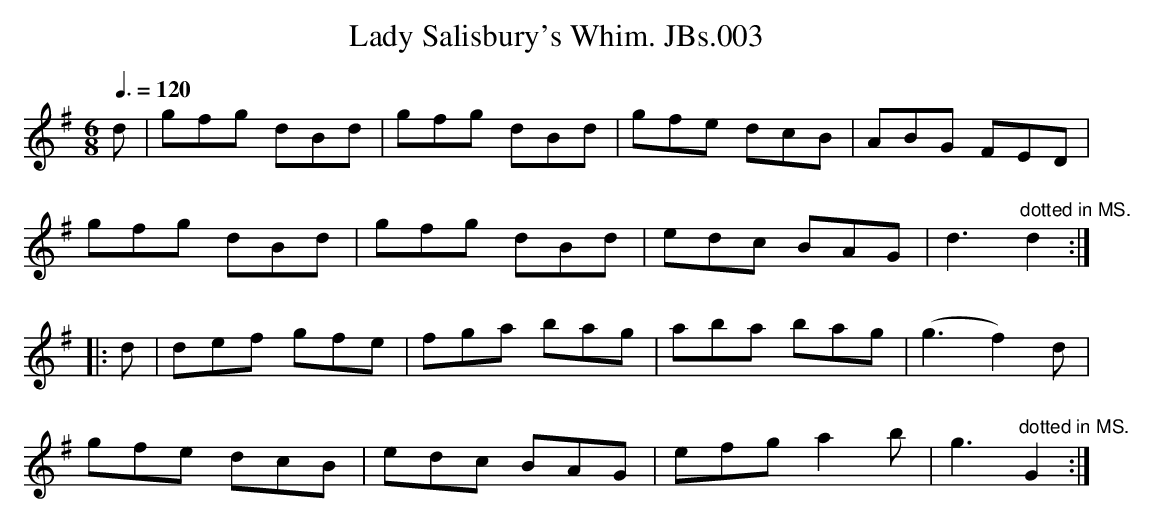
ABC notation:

X:1
T:Lady Salisbury's Whim. JBs.003
M:6/8
L:1/8
Q:3/8=120
K:G
d|gfg dBd|gfg dBd|gfe dcB|ABG FED|
gfg dBd|gfg dBd|edc BAG|d3"dotted in MS."d2:|
|:d|def gfe|fga bag|aba bag|(g3f2)d|
gfe dcB|edc BAG|efg a2b|g3"dotted in MS."G2:|
